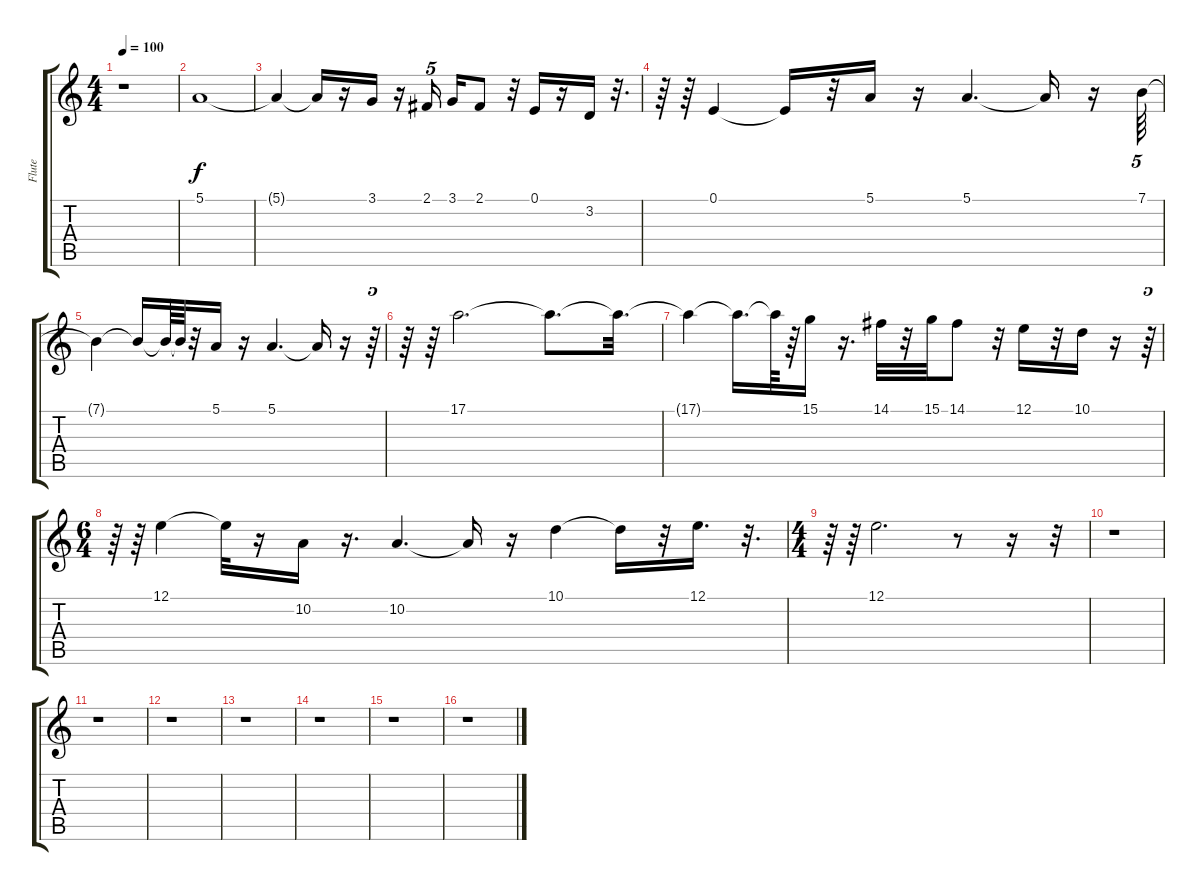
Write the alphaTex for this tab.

\track ("Flute" "Flute") {instrument flute}
\staff {score tabs}
\tuning (E4 B3 G3 D3 A2 E2) {hide}
\ts (4 4)
\tempo 100
\clef g2
\ks c
r.1{dy f} |
5.1.1 |
5.1{t}.4 5.1{t}.16 r.16 3.1.16 r.16 2.1.16{tu (5 4)} 3.1.16 2.1.8 r.32 0.1.16 r.16 3.2.16 r.32{d} |
r.64 r.64 0.1.4 0.1{t}.16 r.32 5.1.16 r.16 5.1.4{d} 5.1{t}.16 r.16 7.1.64{tu (5 4)} |
7.1{t}.4 7.1{t}.16 7.1{t}.64 7.1{t}.64 r.32 5.1.16 r.16 5.1.4{d} 5.1{t}.16 r.16 r.64{tu (5 4)} |
r.64 r.64 17.1.2{d} 17.1{t}.8{d} 17.1{t}.32{d} |
17.1{t}.4 17.1{t}.16{d} 17.1{t}.64 r.64 15.1.16 r.16{d} 14.1.32 r.32 15.1.32 14.1.8 r.32 12.1.16 r.32 10.1.16 r.16 r.64{tu (5 4)} |
\ts (6 4)
r.64 r.64 12.1.4 12.1{t}.32 r.16 10.2.16 r.16{d} 10.2.4{d} 10.2{t}.16 r.16 10.1.4 10.1{t}.16 r.32 12.1.16{d} r.32{d} |
\ts (4 4)
r.64 r.64 12.1.2{d} r.8 r.16 r.32 |
r.1 |
r.1 |
r.1 |
r.1 |
r.1 |
r.1 |
r.1
